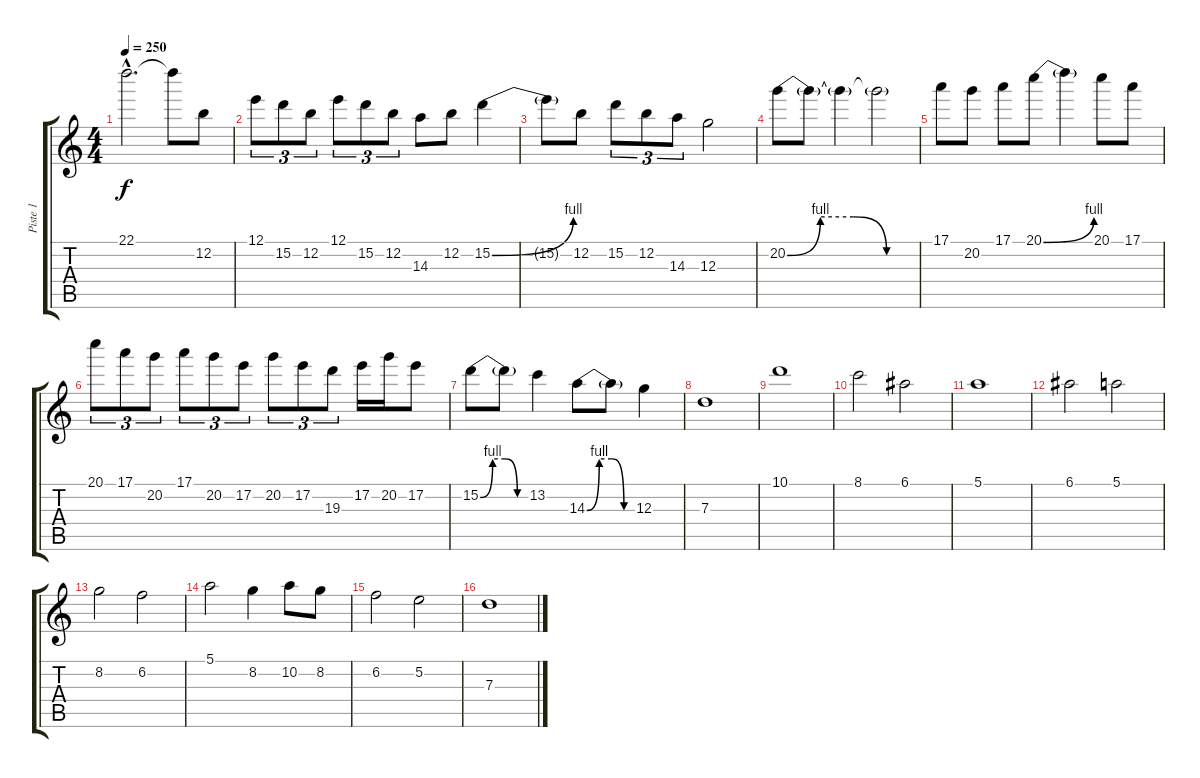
\track ("Piste 1" "Piste 1") {instrument distortionguitar}
\staff {score tabs}
\tuning (E4 B3 G3 D3 A2 E2) {hide}
\ts (4 4)
\tempo 250
\clef g2
\ks c
22.1{hac t}.2{d dy f} 22.1{t}.8 12.2.8 |
12.1.8{tu (3 2)} 15.2.8{tu (3 2)} 12.2.8{tu (3 2)} 12.1.8{tu (3 2)} 15.2.8{tu (3 2)} 12.2.8{tu (3 2)} 14.3.8 12.2.8 15.2{be (bend 0 0 60 4)}.4 |
15.2{t}.8 12.2.8 15.2.8{tu (3 2)} 12.2.8{tu (3 2)} 14.3.8{tu (3 2)} 12.3.2 |
20.2{be (custom 0 0 15 4 30 4 45 0 60 0)}.8 20.2{t}.8 20.2{t}.4 20.2{t}.2 |
17.1.8 20.2.8 17.1.8 20.1{be (bend 0 0 60 4)}.8 20.1{t}.4 20.1.8 17.1.8 |
20.1.8{tu (3 2)} 17.1.8{tu (3 2)} 20.2.8{tu (3 2)} 17.1.8{tu (3 2)} 20.2.8{tu (3 2)} 17.2.8{tu (3 2)} 20.2.8{tu (3 2)} 17.2.8{tu (3 2)} 19.3.8{tu (3 2)} 17.2.16 20.2.16 17.2.8 |
15.2{be (custom 0 0 15 4 30 4 45 0 60 0)}.8 15.2{t}.8 13.2.4 14.3{be (custom 0 0 15 4 30 4 45 0 60 0)}.8 14.3{t}.8 12.3.4 |
7.3.1 |
10.1.1 |
8.1.2 6.1.2 |
5.1.1 |
6.1.2 5.1.2 |
8.2.2 6.2.2 |
5.1.2 8.2.4 10.2.8 8.2.8 |
6.2.2 5.2.2 |
7.3.1
